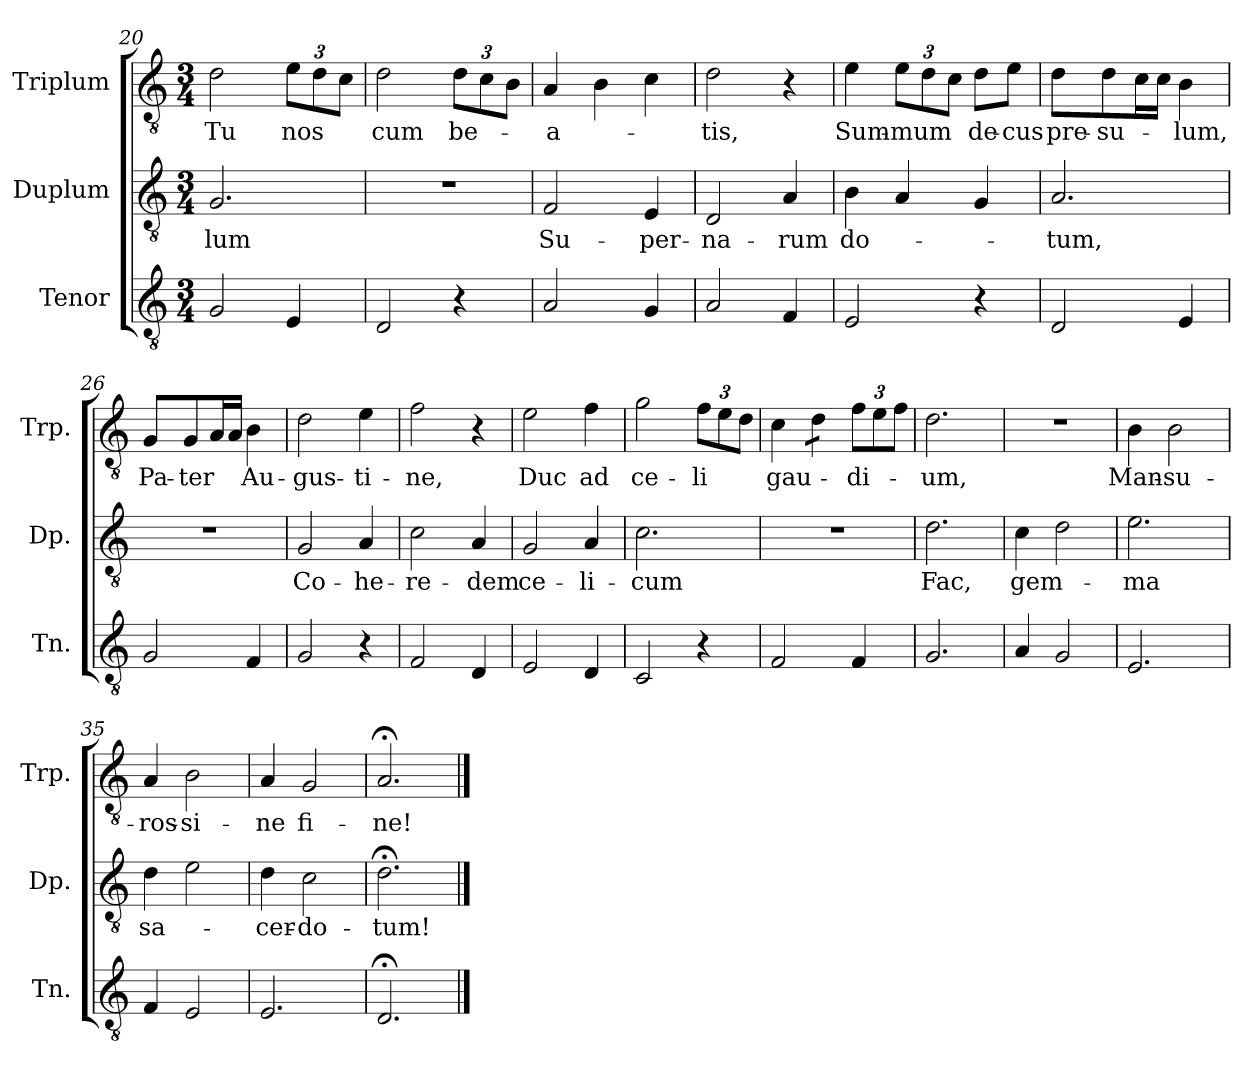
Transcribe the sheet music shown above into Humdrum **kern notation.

**kern	**kern	**text	**kern	**text
*part3	*part2	*part2	*part1	*part1
*staff3	*staff2	*staff2	*staff1	*staff1
*I"Tenor	*I"Duplum	*	*I"Triplum	*
*I'Tn.	*I'Dp.	*	*I'Trp.	*
*clefGv2	*clefGv2	*	*clefGv2	*
*k[]	*k[]	*	*k[]	*
*M3/4	*M3/4	*	*M3/4	*
=20	=20	=20	=20	=20
!	!	!LO:LY:b	!	!LO:LY:b
2G/	2.G/	-lum	2d\	Tu
*	*	*	*Xbrackettup	*
!	!	!	!	!LO:LY:b
4E/	.	.	12e\L	nos
.	.	.	12d\	.
.	.	.	12c\J	.
=21	=21	=21	=21	=21
!	!	!	!	!LO:LY:b
2D/	2.r	.	2d\	cum
!	!	!	!	!LO:LY:b
4r	.	.	12d\L	be-
.	.	.	12c\	.
.	.	.	12B\J	.
=22	=22	=22	=22	=22
!	!	!LO:LY:b	!	!LO:LY:b
2A/	2F/	Su-	4A/	-a-
.	.	.	4B\	.
!	!	!LO:LY:b	!	!
4G/	4E/	-per-	4c\	.
=23	=23	=23	=23	=23
!	!	!LO:LY:b	!	!LO:LY:b
2A/	2D/	-na-	2d\	-tis,
!	!	!LO:LY:b	!	!
4F/	4A/	-rum	4r	.
!!LO:PB:g=z
=24	=24	=24	=24	=24
!	!	!LO:LY:b	!	!LO:LY:b
2E/	4B\	do-	4e\	Sum-
!	!	!	!	!LO:LY:b
.	4A/	.	12e\L	-mum
.	.	.	12d\	.
.	.	.	12c\J	.
!	!	!	!	!LO:LY:b
4r	4G/	.	8d\L	de-
!	!	!	!	!LO:LY:b
.	.	.	8e\J	-cus
=25	=25	=25	=25	=25
!	!	!LO:LY:b	!	!LO:LY:b
2D/	2.A/	-tum,	4d\	pre-
!	!	!	!	!LO:LY:b
.	.	.	8d\L	-su-
*	*	*	*tremolo	*
.	.	.	16c\	.
.	.	.	16c\JJ	.
*	*	*	*Xtremolo	*
!	!	!	!	!LO:LY:b
4E/	.	.	4B\	-lum,
=26	=26	=26	=26	=26
!	!	!	!	!LO:LY:b
2G/	2.r	.	4G/	Pa-
!	!	!	!	!LO:LY:b
.	.	.	8G/L	-ter
*	*	*	*tremolo	*
.	.	.	16A/	.
.	.	.	16A/JJ	.
*	*	*	*Xtremolo	*
!	!	!	!	!LO:LY:b
4F/	.	.	4B\	Au-
=27	=27	=27	=27	=27
!	!	!LO:LY:b	!	!LO:LY:b
2G/	2G/	Co-	2d\	-gus-
!	!	!LO:LY:b	!	!LO:LY:b
4r	4A/	-he-	4e\	-ti-
=28	=28	=28	=28	=28
!	!	!LO:LY:b	!	!LO:LY:b
2F/	2c\	-re-	2f\	-ne,
!	!	!LO:LY:b	!	!
4D/	4A/	-dem	4r	.
=29	=29	=29	=29	=29
!	!	!LO:LY:b	!	!LO:LY:b
2E/	2G/	ce-	2e\	Duc
!	!	!LO:LY:b	!	!LO:LY:b
4D/	4A/	-li-	4f\	ad
=30	=30	=30	=30	=30
!	!	!LO:LY:b	!	!LO:LY:b
2C/	2.c\	-cum	2g\	ce-
!	!	!	!	!LO:LY:b
4r	.	.	12f\L	-li
.	.	.	12e\	.
.	.	.	12d\J	.
=31	=31	=31	=31	=31
!	!	!	!	!LO:LY:b
2F/	2.r	.	4c\	gau-
*	*	*	*tremolo	*
.	.	.	8d\L	.
.	.	.	8d\J	.
*	*	*	*Xtremolo	*
!	!	!	!	!LO:LY:b
4F/	.	.	12f\L	-di-
.	.	.	12e\	.
.	.	.	12f\J	.
!!LO:LB:g=z
=32	=32	=32	=32	=32
!	!	!LO:LY:b	!	!LO:LY:b
2.G/	2.d\	Fac,	2.d\	-um,
=33	=33	=33	=33	=33
!	!	!LO:LY:b	!	!
4A/	4c\	gem-	2.r	.
2G/	2d\	.	.	.
=34	=34	=34	=34	=34
!	!	!LO:LY:b	!	!LO:LY:b
2.E/	2.e\	-ma	4B\	Man-
!	!	!	!	!LO:LY:b
.	.	.	2B\	-su-
=35	=35	=35	=35	=35
!	!	!LO:LY:b	!	!LO:LY:b
4F/	4d\	sa-	4A/	-ros-
!	!	!	!	!LO:LY:b
2E/	2e\	.	2B\	-si-
=36	=36	=36	=36	=36
!	!	!LO:LY:b	!	!LO:LY:b
2.E/	4d\	-cer-	4A/	-ne
!	!	!LO:LY:b	!	!LO:LY:b
.	2c\	-do-	2G/	fi-
=37	=37	=37	=37	=37
!	!	!LO:LY:b	!	!LO:LY:b
2.D;</	2.d;<\	-tum!	2.A;</	-ne!
==	==	==	==	==
*-	*-	*-	*-	*-
